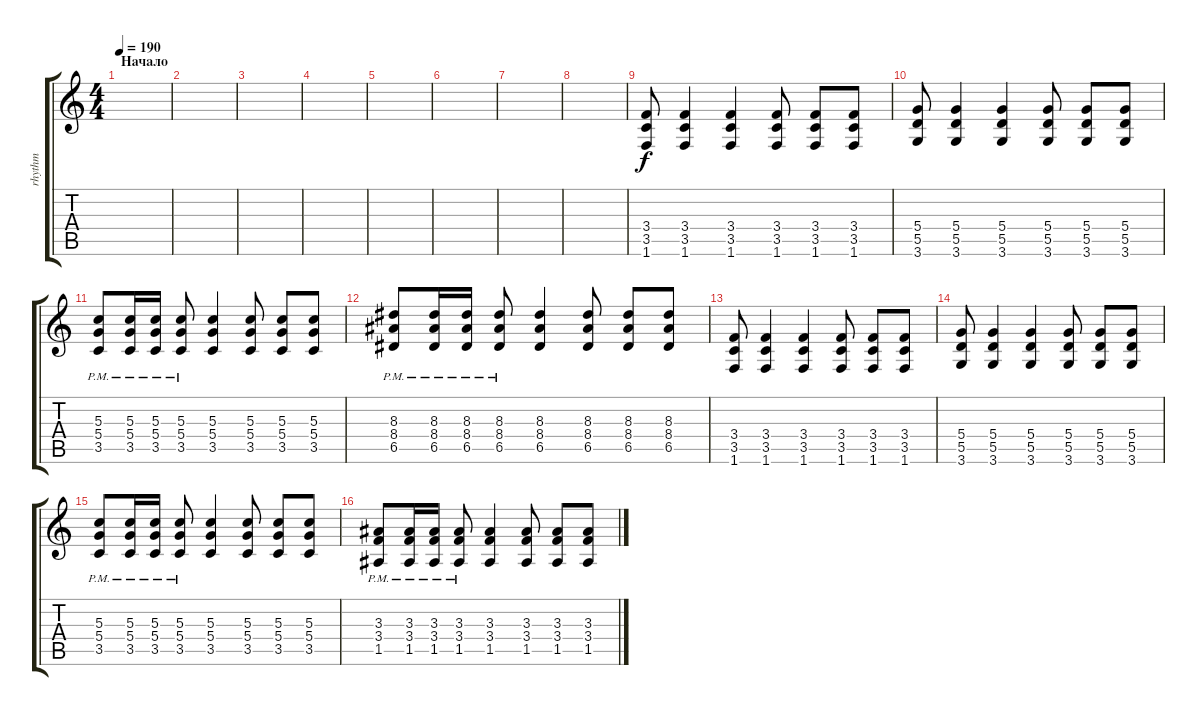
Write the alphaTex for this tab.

\track ("rhythm" "rhythm") {instrument overdrivenguitar}
\staff {score tabs}
\tuning (E4 B3 G3 D3 A2 E2) {hide}
\ts (4 4)
\section ("" "Начало")
\tempo 190
\clef g2
\ks c
|
|
|
|
|
|
|
|
\section ("" "")
(3.4 3.5 1.6).8 (3.4 3.5 1.6).4 (3.4 3.5 1.6).4 (3.4 3.5 1.6).8 (3.4 3.5 1.6).8 (3.4 3.5 1.6).8 |
(5.4 5.5 3.6).8 (5.4 5.5 3.6).4 (5.4 5.5 3.6).4 (5.4 5.5 3.6).8 (5.4 5.5 3.6).8 (5.4 5.5 3.6).8 |
(5.3{pm} 5.4{pm} 3.5{pm}).8 (5.3{pm} 5.4{pm} 3.5{pm}).16 (5.3{pm} 5.4{pm} 3.5{pm}).16 (5.3{pm} 5.4{pm} 3.5{pm}).8 (5.3 5.4 3.5).4 (5.3 5.4 3.5).8 (5.3 5.4 3.5).8 (5.3 5.4 3.5).8 |
(8.3{pm} 8.4{pm} 6.5{pm}).8 (8.3{pm} 8.4{pm} 6.5{pm}).16 (8.3{pm} 8.4{pm} 6.5{pm}).16 (8.3{pm} 8.4{pm} 6.5{pm}).8 (8.3 8.4 6.5).4 (8.3 8.4 6.5).8 (8.3 8.4 6.5).8 (8.3 8.4 6.5).8 |
(3.4 3.5 1.6).8 (3.4 3.5 1.6).4 (3.4 3.5 1.6).4 (3.4 3.5 1.6).8 (3.4 3.5 1.6).8 (3.4 3.5 1.6).8 |
(5.4 5.5 3.6).8 (5.4 5.5 3.6).4 (5.4 5.5 3.6).4 (5.4 5.5 3.6).8 (5.4 5.5 3.6).8 (5.4 5.5 3.6).8 |
(5.3{pm} 5.4{pm} 3.5{pm}).8 (5.3{pm} 5.4{pm} 3.5{pm}).16 (5.3{pm} 5.4{pm} 3.5{pm}).16 (5.3{pm} 5.4{pm} 3.5{pm}).8 (5.3 5.4 3.5).4 (5.3 5.4 3.5).8 (5.3 5.4 3.5).8 (5.3 5.4 3.5).8 |
(3.3{pm} 3.4{pm} 1.5{pm}).8 (3.3{pm} 3.4{pm} 1.5{pm}).16 (3.3{pm} 3.4{pm} 1.5{pm}).16 (3.3{pm} 3.4{pm} 1.5{pm}).8 (3.3 3.4 1.5).4 (3.3 3.4 1.5).8 (3.3 3.4 1.5).8 (3.3 3.4 1.5).8
